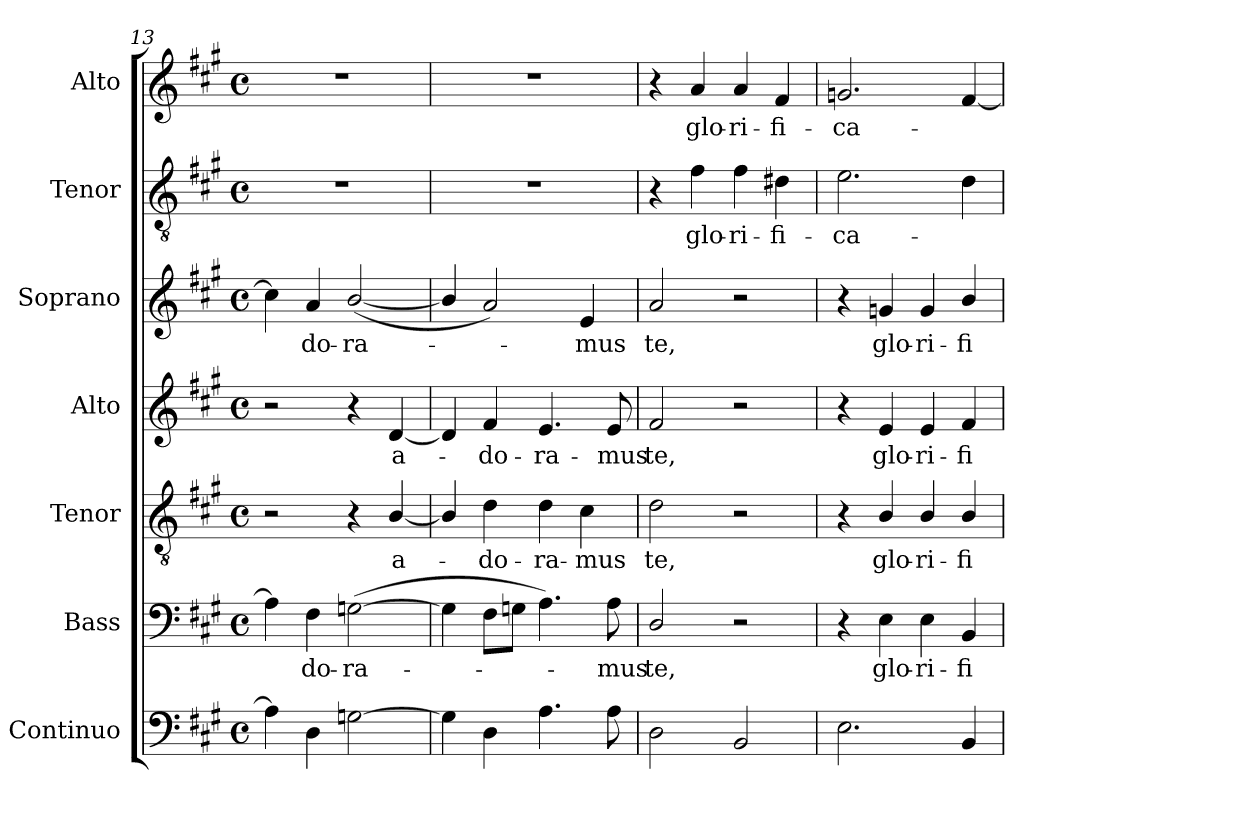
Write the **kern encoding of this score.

**kern	**kern	**text	**kern	**text	**kern	**text	**kern	**text	**kern	**text	**kern	**text
*part7	*part6	*part6	*part5	*part5	*part4	*part4	*part3	*part3	*part2	*part2	*part1	*part1
*staff7	*staff6	*staff6	*staff5	*staff5	*staff4	*staff4	*staff3	*staff3	*staff2	*staff2	*staff1	*staff1
*I"Continuo	*I"Bass	*	*I"Tenor	*	*I"Alto	*	*I"Soprano	*	*I"Tenor	*	*I"Alto	*
*I'Cont.	*I'B.	*	*I'T.	*	*I'A.	*	*I'S.	*	*I'T.	*	*I'A.	*
*clefF4	*clefF4	*	*clefGv2	*	*clefG2	*	*clefG2	*	*clefGv2	*	*clefG2	*
*	*	*	*ITrd7c12	*	*	*	*	*	*ITrd7c12	*	*	*
*k[f#c#g#]	*k[f#c#g#]	*	*k[f#c#g#]	*	*k[f#c#g#]	*	*k[f#c#g#]	*	*k[f#c#g#]	*	*k[f#c#g#]	*
*A:	*A:	*	*A:	*	*A:	*	*A:	*	*A:	*	*A:	*
*M4/4	*M4/4	*	*M4/4	*	*M4/4	*	*M4/4	*	*M4/4	*	*M4/4	*
*met(c)	*met(c)	*	*met(c)	*	*met(c)	*	*met(c)	*	*met(c)	*	*met(c)	*
=13	=13	=13	=13	=13	=13	=13	=13	=13	=13	=13	=13	=13
4Ai\]	4Ai\]	.	2r	.	2r	.	4cc#i\]	.	1r	.	1r	.
!	!	!LO:LY:b:color=#000000	!	!	!	!	!	!	!	!	!	!
!	!	!	!	!	!	!	!	!LO:LY:b:color=#000000	!	!	!	!
4Di\	4F#i\	-do-	.	.	.	.	4ai/	-do-	.	.	.	.
!	!	!LO:LY:b:color=#000000	!	!	!	!	!	!	!	!	!	!
!	!	!	!	!	!	!	!	!LO:LY:b:color=#000000	!	!	!	!
[2Gni\	([2Gni\	-ra-	4r	.	4r	.	([2bi/	-ra-	.	.	.	.
!	!	!	!	!LO:LY:b:color=#000000	!	!	!	!	!	!	!	!
!	!	!	!	!	!	!LO:LY:b:color=#000000	!	!	!	!	!	!
.	.	.	[4BBi/	a-	[4di/	a-	.	.	.	.	.	.
=14	=14	=14	=14	=14	=14	=14	=14	=14	=14	=14	=14	=14
4Gi\]	4Gi\]	.	4BBi/]	.	4di/]	.	4bi/]	.	1r	.	1r	.
!	!	!	!	!LO:LY:b:color=#000000	!	!	!	!	!	!	!	!
!	!	!	!	!	!	!LO:LY:b:color=#000000	!	!	!	!	!	!
4Di\	8F#i\L	.	4Di\	-do-	4f#i/	-do-	2ai/)	.	.	.	.	.
.	8Gi\J	.	.	.	.	.	.	.	.	.	.	.
!	!	!	!	!LO:LY:b:color=#000000	!	!	!	!	!	!	!	!
!	!	!	!	!	!	!LO:LY:b:color=#000000	!	!	!	!	!	!
4.Ai\	4.Ai\)	.	4Di\	-ra-	4.ei/	-ra-	.	.	.	.	.	.
!	!	!	!	!LO:LY:b:color=#000000	!	!	!	!	!	!	!	!
!	!	!	!	!	!	!	!	!LO:LY:b:color=#000000	!	!	!	!
.	.	.	4C#i\	-mus	.	.	4ei/	-mus	.	.	.	.
!	!	!LO:LY:b:color=#000000	!	!	!	!	!	!	!	!	!	!
!	!	!	!	!	!	!LO:LY:b:color=#000000	!	!	!	!	!	!
8Ai\	8Ai\	-mus	.	.	8ei/	-mus	.	.	.	.	.	.
!!LO:LB:g=z
=15	=15	=15	=15	=15	=15	=15	=15	=15	=15	=15	=15	=15
!	!	!LO:LY:b:color=#000000	!	!	!	!	!	!	!	!	!	!
!	!	!	!	!LO:LY:b:color=#000000	!	!	!	!	!	!	!	!
!	!	!	!	!	!	!LO:LY:b:color=#000000	!	!	!	!	!	!
!	!	!	!	!	!	!	!	!LO:LY:b:color=#000000	!	!	!	!
2Di\	2Di/	te,	2Di\	te,	2f#i/	te,	2ai/	te,	4r	.	4r	.
!	!	!	!	!	!	!	!	!	!	!LO:LY:b:color=#000000	!	!
!	!	!	!	!	!	!	!	!	!	!	!	!LO:LY:b:color=#000000
.	.	.	.	.	.	.	.	.	4F#i\	glo-	4ai/	glo-
!	!	!	!	!	!	!	!	!	!	!LO:LY:b:color=#000000	!	!
!	!	!	!	!	!	!	!	!	!	!	!	!LO:LY:b:color=#000000
2BBi/	2r	.	2r	.	2r	.	2r	.	4F#i\	-ri-	4ai/	-ri-
!	!	!	!	!	!	!	!	!	!	!LO:LY:b:color=#000000	!	!
!	!	!	!	!	!	!	!	!	!	!	!	!LO:LY:b:color=#000000
.	.	.	.	.	.	.	.	.	4D#Xi\	-fi-	4f#i/	-fi-
=16	=16	=16	=16	=16	=16	=16	=16	=16	=16	=16	=16	=16
!	!	!	!	!	!	!	!	!	!	!LO:LY:b:color=#000000	!	!
!	!	!	!	!	!	!	!	!	!	!	!	!LO:LY:b:color=#000000
2.Ei\	4r	.	4r	.	4r	.	4r	.	2.Ei\	-ca-	2.gni/	-ca-
!	!	!LO:LY:b:color=#000000	!	!	!	!	!	!	!	!	!	!
!	!	!	!	!LO:LY:b:color=#000000	!	!	!	!	!	!	!	!
!	!	!	!	!	!	!LO:LY:b:color=#000000	!	!	!	!	!	!
!	!	!	!	!	!	!	!	!LO:LY:b:color=#000000	!	!	!	!
.	4Ei\	glo-	4BBi/	glo-	4ei/	glo-	4gni/	glo-	.	.	.	.
!	!	!LO:LY:b:color=#000000	!	!	!	!	!	!	!	!	!	!
!	!	!	!	!LO:LY:b:color=#000000	!	!	!	!	!	!	!	!
!	!	!	!	!	!	!LO:LY:b:color=#000000	!	!	!	!	!	!
!	!	!	!	!	!	!	!	!LO:LY:b:color=#000000	!	!	!	!
.	4Ei\	-ri-	4BBi/	-ri-	4ei/	-ri-	4gi/	-ri-	.	.	.	.
!	!	!LO:LY:b:color=#000000	!	!	!	!	!	!	!	!	!	!
!	!	!	!	!LO:LY:b:color=#000000	!	!	!	!	!	!	!	!
!	!	!	!	!	!	!LO:LY:b:color=#000000	!	!	!	!	!	!
!	!	!	!	!	!	!	!	!LO:LY:b:color=#000000	!	!	!	!
4BBi/	4BBi/	-fi-	4BBi/	-fi-	4f#i/	-fi-	4bi/	-fi-	4Di\	.	[4f#i/	.
=	=	=	=	=	=	=	=	=	=	=	=	=
*-	*-	*-	*-	*-	*-	*-	*-	*-	*-	*-	*-	*-
